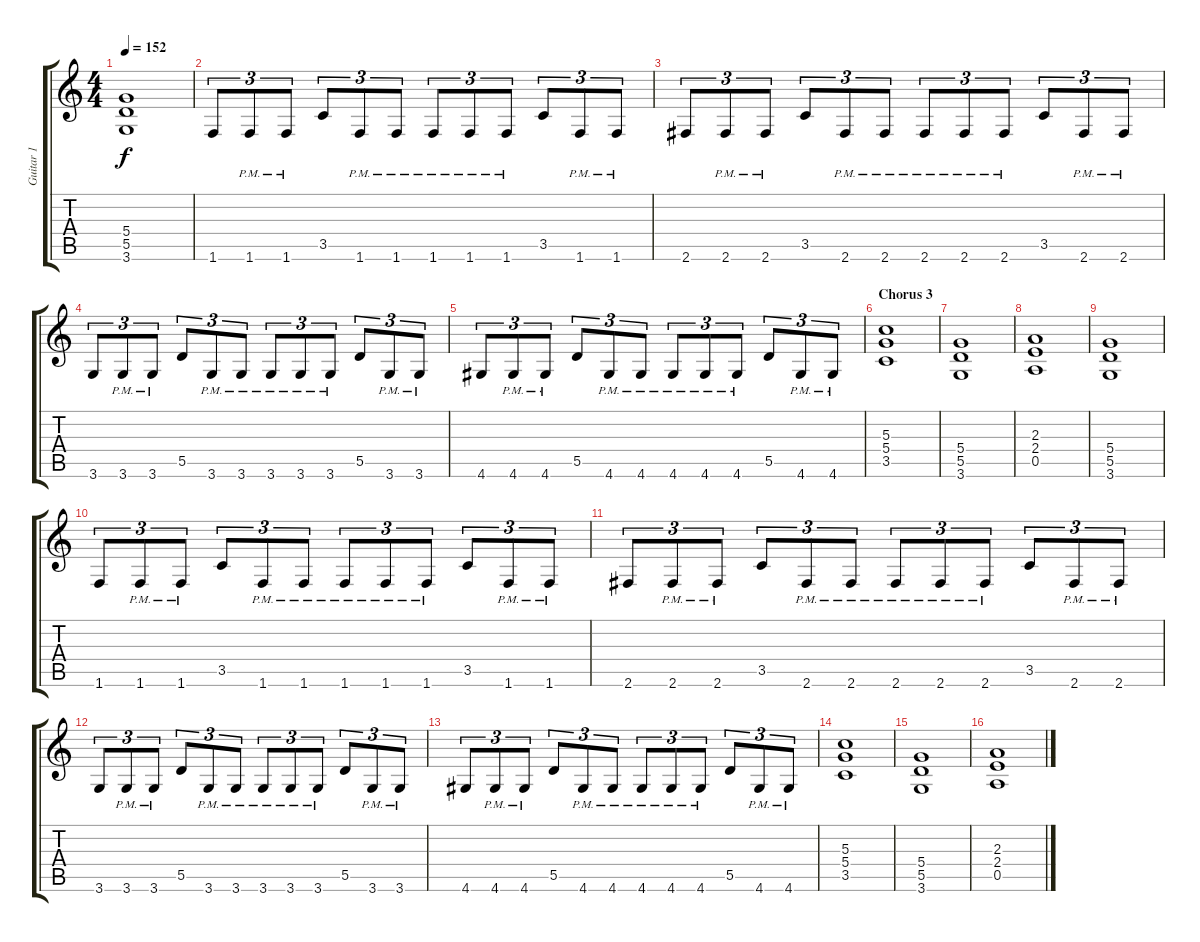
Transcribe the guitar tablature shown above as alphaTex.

\track ("Guitar 1" "Guitar 1") {instrument overdrivenguitar}
\staff {score tabs}
\tuning (E4 B3 G3 D3 A2 E2) {hide}
\ts (4 4)
\tempo 152
\clef g2
\ks c
(5.4 5.5 3.6).1{dy f} |
1.6.8{tu (3 2)} 1.6{pm}.8{tu (3 2)} 1.6{pm}.8{tu (3 2)} 3.5.8{tu (3 2)} 1.6{pm}.8{tu (3 2)} 1.6{pm}.8{tu (3 2)} 1.6{pm}.8{tu (3 2)} 1.6{pm}.8{tu (3 2)} 1.6{pm}.8{tu (3 2)} 3.5.8{tu (3 2)} 1.6{pm}.8{tu (3 2)} 1.6{pm}.8{tu (3 2)} |
2.6.8{tu (3 2)} 2.6{pm}.8{tu (3 2)} 2.6{pm}.8{tu (3 2)} 3.5.8{tu (3 2)} 2.6{pm}.8{tu (3 2)} 2.6{pm}.8{tu (3 2)} 2.6{pm}.8{tu (3 2)} 2.6{pm}.8{tu (3 2)} 2.6{pm}.8{tu (3 2)} 3.5.8{tu (3 2)} 2.6{pm}.8{tu (3 2)} 2.6{pm}.8{tu (3 2)} |
3.6.8{tu (3 2)} 3.6{pm}.8{tu (3 2)} 3.6{pm}.8{tu (3 2)} 5.5.8{tu (3 2)} 3.6{pm}.8{tu (3 2)} 3.6{pm}.8{tu (3 2)} 3.6{pm}.8{tu (3 2)} 3.6{pm}.8{tu (3 2)} 3.6{pm}.8{tu (3 2)} 5.5.8{tu (3 2)} 3.6{pm}.8{tu (3 2)} 3.6{pm}.8{tu (3 2)} |
4.6.8{tu (3 2)} 4.6{pm}.8{tu (3 2)} 4.6{pm}.8{tu (3 2)} 5.5.8{tu (3 2)} 4.6{pm}.8{tu (3 2)} 4.6{pm}.8{tu (3 2)} 4.6{pm}.8{tu (3 2)} 4.6{pm}.8{tu (3 2)} 4.6{pm}.8{tu (3 2)} 5.5.8{tu (3 2)} 4.6{pm}.8{tu (3 2)} 4.6{pm}.8{tu (3 2)} |
\section ("" "Chorus 3")
(5.3 5.4 3.5).1 |
(5.4 5.5 3.6).1 |
(2.3 2.4 0.5).1 |
(5.4 5.5 3.6).1 |
1.6.8{tu (3 2)} 1.6{pm}.8{tu (3 2)} 1.6{pm}.8{tu (3 2)} 3.5.8{tu (3 2)} 1.6{pm}.8{tu (3 2)} 1.6{pm}.8{tu (3 2)} 1.6{pm}.8{tu (3 2)} 1.6{pm}.8{tu (3 2)} 1.6{pm}.8{tu (3 2)} 3.5.8{tu (3 2)} 1.6{pm}.8{tu (3 2)} 1.6{pm}.8{tu (3 2)} |
2.6.8{tu (3 2)} 2.6{pm}.8{tu (3 2)} 2.6{pm}.8{tu (3 2)} 3.5.8{tu (3 2)} 2.6{pm}.8{tu (3 2)} 2.6{pm}.8{tu (3 2)} 2.6{pm}.8{tu (3 2)} 2.6{pm}.8{tu (3 2)} 2.6{pm}.8{tu (3 2)} 3.5.8{tu (3 2)} 2.6{pm}.8{tu (3 2)} 2.6{pm}.8{tu (3 2)} |
3.6.8{tu (3 2)} 3.6{pm}.8{tu (3 2)} 3.6{pm}.8{tu (3 2)} 5.5.8{tu (3 2)} 3.6{pm}.8{tu (3 2)} 3.6{pm}.8{tu (3 2)} 3.6{pm}.8{tu (3 2)} 3.6{pm}.8{tu (3 2)} 3.6{pm}.8{tu (3 2)} 5.5.8{tu (3 2)} 3.6{pm}.8{tu (3 2)} 3.6{pm}.8{tu (3 2)} |
4.6.8{tu (3 2)} 4.6{pm}.8{tu (3 2)} 4.6{pm}.8{tu (3 2)} 5.5.8{tu (3 2)} 4.6{pm}.8{tu (3 2)} 4.6{pm}.8{tu (3 2)} 4.6{pm}.8{tu (3 2)} 4.6{pm}.8{tu (3 2)} 4.6{pm}.8{tu (3 2)} 5.5.8{tu (3 2)} 4.6{pm}.8{tu (3 2)} 4.6{pm}.8{tu (3 2)} |
(5.3 5.4 3.5).1 |
(5.4 5.5 3.6).1 |
(2.3 2.4 0.5).1
